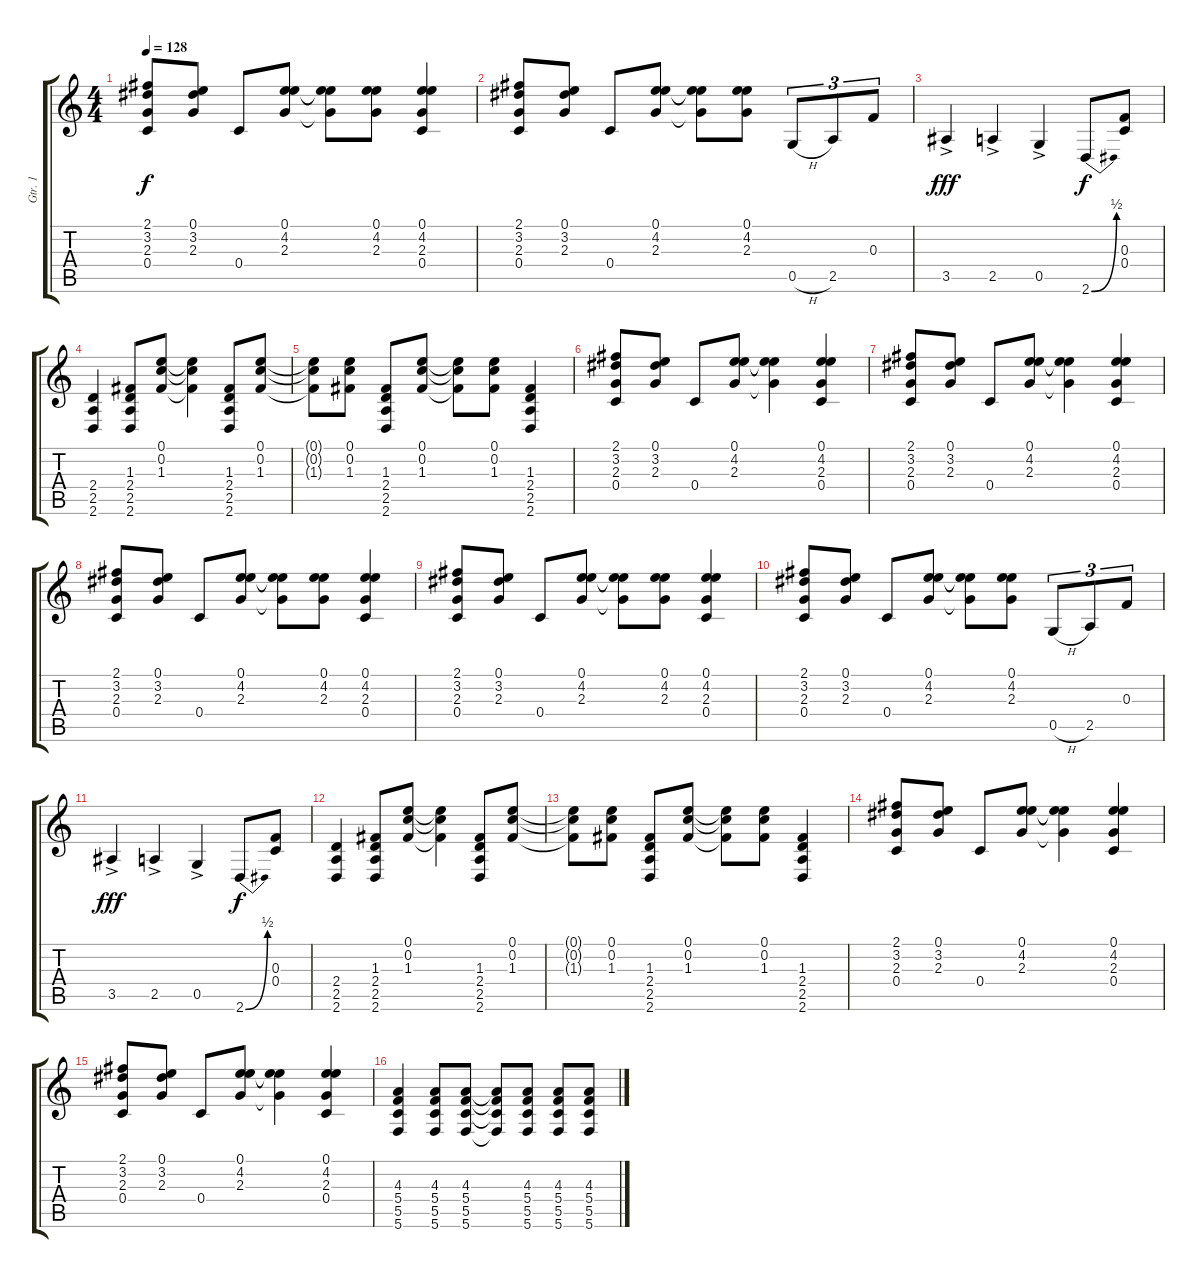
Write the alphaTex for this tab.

\track ("Gtr. 1" "Gtr. 1") {instrument acousticguitarnylon}
\staff {score tabs}
\tuning (E4 C4 F3 C3 G2 C2) {hide}
\ts (4 4)
\tempo 128
\clef g2
\ks c
(2.1 3.2 2.3 0.4).8{dy f} (0.1 3.2 2.3).8 0.4.8 (0.1 4.2 2.3).8 (0.1{t} 4.2{t} 2.3{t}).8 (0.1 4.2 2.3).8 (0.1 4.2 2.3 0.4).4 |
(2.1 3.2 2.3 0.4).8 (0.1 3.2 2.3).8 0.4.8 (0.1 4.2 2.3).8 (0.1{t} 4.2{t} 2.3{t}).8 (0.1 4.2 2.3).8 0.5{h}.8{tu (3 2)} 2.5.8{tu (3 2)} 0.3.8{tu (3 2)} |
3.5{ac}.4{dy fff} 2.5{ac}.4 0.5{ac}.4 2.6{be (bend 0 0 60 2)}.8{dy f} (0.3 0.4).8 |
(2.4 2.5 2.6).4 (1.3 2.4 2.5 2.6).8 (0.1 0.2 1.3).8 (0.1{t} 0.2{t} 1.3{t}).4 (1.3 2.4 2.5 2.6).8 (0.1 0.2 1.3).8 |
(0.1{t} 0.2{t} 1.3{t}).8 (0.1 0.2 1.3).8 (1.3 2.4 2.5 2.6).8 (0.1 0.2 1.3).8 (0.1{t} 0.2{t} 1.3{t}).8 (0.1 0.2 1.3).8 (1.3 2.4 2.5 2.6).4 |
(2.1 3.2 2.3 0.4).8 (0.1 3.2 2.3).8 0.4.8 (0.1 4.2 2.3).8 (0.1{t} 4.2{t} 2.3{t}).4 (0.1 4.2 2.3 0.4).4 |
(2.1 3.2 2.3 0.4).8 (0.1 3.2 2.3).8 0.4.8 (0.1 4.2 2.3).8 (0.1{t} 4.2{t} 2.3{t}).4 (0.1 4.2 2.3 0.4).4 |
(2.1 3.2 2.3 0.4).8 (0.1 3.2 2.3).8 0.4.8 (0.1 4.2 2.3).8 (0.1{t} 4.2{t} 2.3{t}).8 (0.1 4.2 2.3).8 (0.1 4.2 2.3 0.4).4 |
(2.1 3.2 2.3 0.4).8 (0.1 3.2 2.3).8 0.4.8 (0.1 4.2 2.3).8 (0.1{t} 4.2{t} 2.3{t}).8 (0.1 4.2 2.3).8 (0.1 4.2 2.3 0.4).4 |
(2.1 3.2 2.3 0.4).8 (0.1 3.2 2.3).8 0.4.8 (0.1 4.2 2.3).8 (0.1{t} 4.2{t} 2.3{t}).8 (0.1 4.2 2.3).8 0.5{h}.8{tu (3 2)} 2.5.8{tu (3 2)} 0.3.8{tu (3 2)} |
3.5{ac}.4{dy fff} 2.5{ac}.4 0.5{ac}.4 2.6{be (bend 0 0 60 2)}.8{dy f} (0.3 0.4).8 |
(2.4 2.5 2.6).4 (1.3 2.4 2.5 2.6).8 (0.1 0.2 1.3).8 (0.1{t} 0.2{t} 1.3{t}).4 (1.3 2.4 2.5 2.6).8 (0.1 0.2 1.3).8 |
(0.1{t} 0.2{t} 1.3{t}).8 (0.1 0.2 1.3).8 (1.3 2.4 2.5 2.6).8 (0.1 0.2 1.3).8 (0.1{t} 0.2{t} 1.3{t}).8 (0.1 0.2 1.3).8 (1.3 2.4 2.5 2.6).4 |
(2.1 3.2 2.3 0.4).8 (0.1 3.2 2.3).8 0.4.8 (0.1 4.2 2.3).8 (0.1{t} 4.2{t} 2.3{t}).4 (0.1 4.2 2.3 0.4).4 |
(2.1 3.2 2.3 0.4).8 (0.1 3.2 2.3).8 0.4.8 (0.1 4.2 2.3).8 (0.1{t} 4.2{t} 2.3{t}).4 (0.1 4.2 2.3 0.4).4 |
(4.3 5.4 5.5 5.6).4 (4.3 5.4 5.5 5.6).8 (4.3 5.4 5.5 5.6).8 (4.3{t} 5.4{t} 5.5{t} 5.6{t}).8 (4.3 5.4 5.5 5.6).8 (4.3 5.4 5.5 5.6).8 (4.3 5.4 5.5 5.6).8
